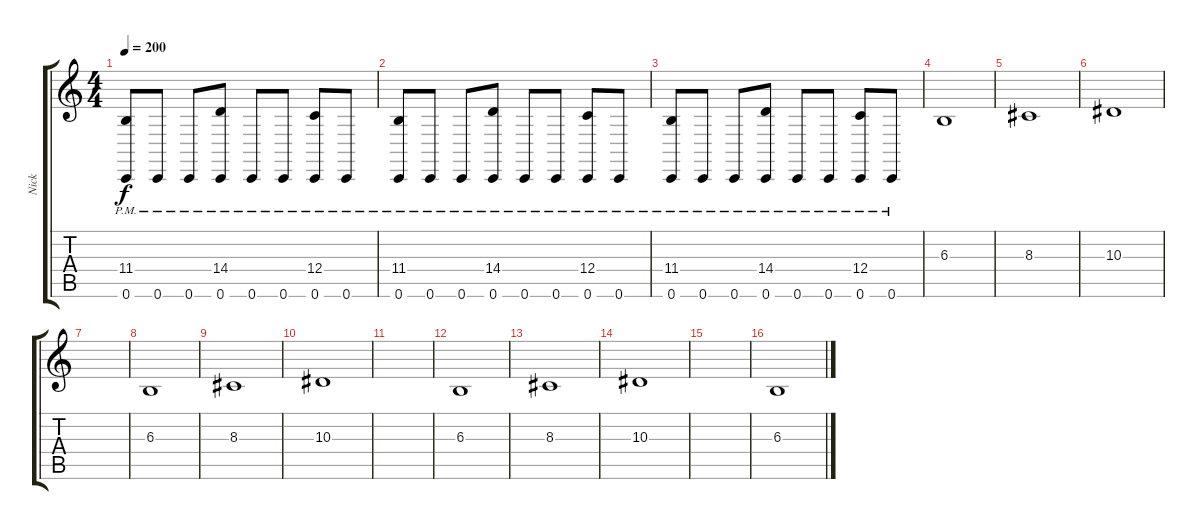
\track ("Nick" "Nick") {instrument lead2sawtooth}
\staff {score tabs}
\tuning (D4 A3 F3 C3 G2 C2) {hide}
\ts (4 4)
\tempo 200
\clef g2
\ks c
(11.4 0.6{pm}).8{dy f} 0.6{pm}.8 0.6{pm}.8 (14.4 0.6{pm}).8 0.6{pm}.8 0.6{pm}.8 (12.4 0.6{pm}).8 0.6{pm}.8 |
(11.4 0.6{pm}).8 0.6{pm}.8 0.6{pm}.8 (14.4 0.6{pm}).8 0.6{pm}.8 0.6{pm}.8 (12.4 0.6{pm}).8 0.6{pm}.8 |
(11.4 0.6{pm}).8 0.6{pm}.8 0.6{pm}.8 (14.4 0.6{pm}).8 0.6{pm}.8 0.6{pm}.8 (12.4 0.6{pm}).8 0.6{pm}.8 |
6.3.1 |
8.3.1 |
10.3.1 |
|
6.3.1 |
8.3.1 |
10.3.1 |
|
6.3.1 |
8.3.1 |
10.3.1 |
|
6.3.1
